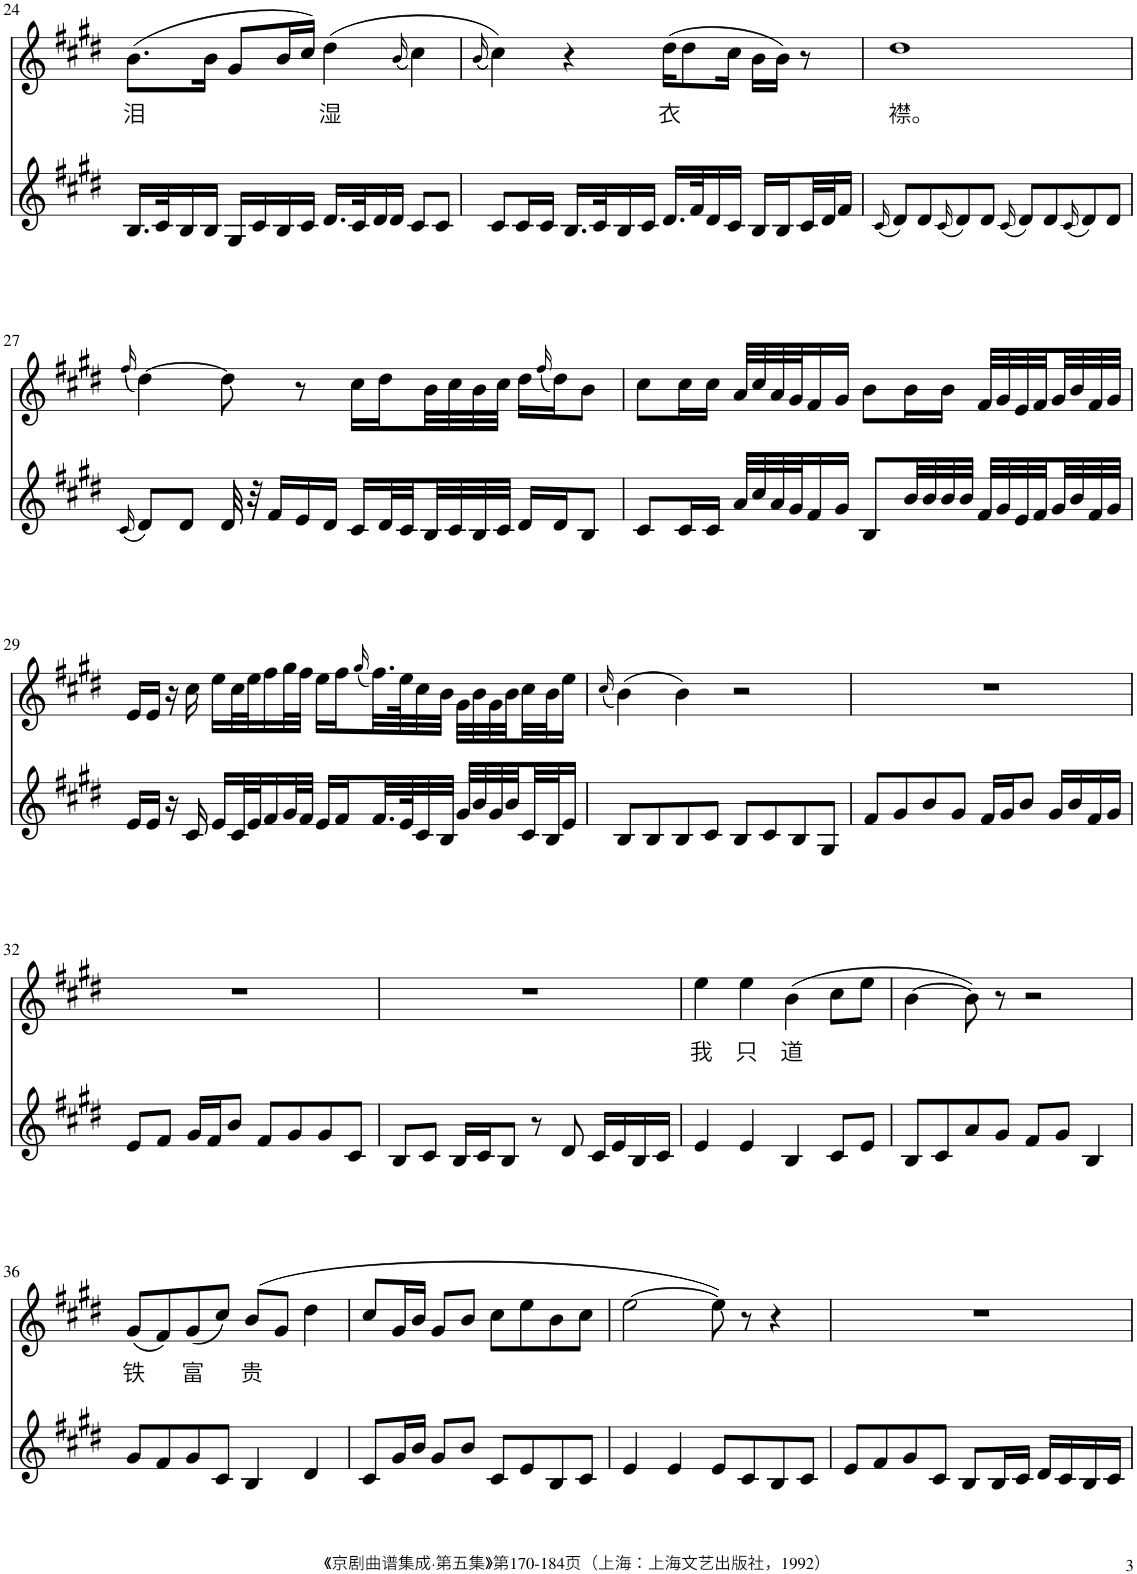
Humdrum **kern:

**kern	**kern	**text
*part2	*part1	*part1
*staff2	*staff1	*staff1
*I"Piano	*I"Piano	*
*I'Pno	*I'Pno	*
!!LO:PB:g=z
*clefG2	*clefG2	*
*k[f#c#g#d#]	*k[f#c#g#d#]	*
*M4/4	*M4/4	*
=24	=24	=24
!	!	!LO:LY:b
16.B/LL	(8.b\L	泪
32c#/K	.	.
16B/	.	.
16B/JJ	16b\Jk	.
16G#/LL	8g#/L	.
16c#/	.	.
16B/	16b/L	.
16c#/JJ	16cc#/JJ)	.
!	!	!LO:LY:b
16.d#/LL	(4dd#\	湿
32c#/K	.	.
16d#/	.	.
16d#/JJ	.	.
.	(16qb/	.
8c#/L	4cc#\)	.
8c#/J	.	.
=25	=25	=25
.	(16qb/	.
8c#/L	4cc#\))	.
16c#/L	.	.
16c#/JJ	.	.
16.B/LL	4r	.
32c#/K	.	.
16B/	.	.
16c#/JJ	.	.
!	!	!LO:LY:b
16.d#/LL	(16dd#\KL	衣
.	8dd#\	.
32f#/K	.	.
16d#/	.	.
16c#/JJ	16cc#\Jk	.
16B/LL	16b\LL	.
16B/	16b\JJ)	.
32c#/L	8r	.
32d#/J	.	.
16f#/JJ	.	.
=26	=26	=26
(16qc#/	.	.
!	!	!LO:LY:b
8d#/L)	1dd#	襟。
8d#/	.	.
(16qc#/	.	.
8d#/)	.	.
8d#/J	.	.
(16qc#/	.	.
8d#/L)	.	.
8d#/	.	.
(16qc#/	.	.
8d#/)	.	.
8d#/J	.	.
!!LO:LB:g=z
=27	=27	=27
(16qc#/	(16qff#/	.
8d#/L)	[4dd#\)	.
8d#/J	.	.
32d#/	8dd#\]	.
32r	.	.
16f#/LL	.	.
16e/	8r	.
16d#/JJ	.	.
16c#/LL	16cc#\LL	.
32d#/L	16dd#\	.
32c#/	.	.
32B/	32b\L	.
32c#/	32cc#\	.
32B/	32b\	.
32c#/JJJ	32cc#\JJJ	.
16d#/LL	16dd#\LL	.
.	(16qff#/	.
16d#/J	16dd#\J)	.
8B/J	8b\J	.
=28	=28	=28
8c#/L	8cc#\L	.
16c#/L	16cc#\L	.
16c#/JJ	16cc#\JJ	.
32a/LLL	32a/LLL	.
32cc#/	32cc#/	.
32a/	32a/	.
32g#/J	32g#/J	.
16f#/	16f#/	.
16g#/JJ	16g#/JJ	.
8B/L	8b\L	.
32b/LL	16b\L	.
32b/	.	.
32b/	16b\JJ	.
32b/JJJ	.	.
32f#/LLL	32f#/LLL	.
32g#/	32g#/	.
32e/	32e/	.
32f#/	32f#/	.
32g#/	32g#/	.
32b/	32b/	.
32f#/	32f#/	.
32g#/JJJ	32g#/JJJ	.
!!LO:LB:g=z
=29	=29	=29
16e/LL	16e/LL	.
16e/JJ	16e/JJ	.
16r	16r	.
16c#/	16cc#\	.
16e/LL	16ee\LL	.
32c#/L	32cc#\L	.
32e/J	32ee\J	.
16f#/	16ff#\	.
32g#/L	32gg#\L	.
32f#/JJJ	32ff#\JJJ	.
16e/LL	16ee\LL	.
16f#/	16ff#\	.
.	(16qgg#/	.
32.f#/L	32.ff#\L)	.
64e/K	64ee\K	.
32c#/	32cc#\	.
32B/JJJ	32b\JJJ	.
32g#/LLL	32g#\LLL	.
32b/	32b\	.
32g#/	32g#\	.
32b/	32b\	.
32c#/	32cc#\	.
32B/J	32b\J	.
16e/JJ	16ee\JJ	.
=30	=30	=30
.	(16qcc#/	.
8B/L	(4b\)	.
8B/	.	.
8B/	4b\)	.
8c#/J	.	.
8B/L	2r	.
8c#/	.	.
8B/	.	.
8G#/J	.	.
=31	=31	=31
8f#/L	1r	.
8g#/	.	.
8b/	.	.
8g#/J	.	.
16f#/LL	.	.
16g#/J	.	.
8b/J	.	.
16g#/LL	.	.
16b/	.	.
16f#/	.	.
16g#/JJ	.	.
!!LO:LB:g=z
=32	=32	=32
8e/L	1r	.
8f#/J	.	.
16g#/LL	.	.
16f#/J	.	.
8b/J	.	.
8f#/L	.	.
8g#/	.	.
8g#/	.	.
8c#/J	.	.
=33	=33	=33
8B/L	1r	.
8c#/J	.	.
16B/LL	.	.
16c#/J	.	.
8B/J	.	.
8r	.	.
8d#/	.	.
16c#/LL	.	.
16e/	.	.
16B/	.	.
16c#/JJ	.	.
=34	=34	=34
!	!	!LO:LY:b
4e/	4ee\	我
!	!	!LO:LY:b
4e/	4ee\	只
!	!	!LO:LY:b
4B/	(4b\	道
8c#/L	8cc#\L	.
8e/J	8ee\J	.
=35	=35	=35
8B/L	[4b\	.
8c#/	.	.
8a/	8b\])	.
8g#/J	8r	.
8f#/L	2r	.
8g#/J	.	.
4B/	.	.
!!LO:LB:g=z
=36	=36	=36
!	!	!LO:LY:b
8g#/L	(8g#/L	铁
8f#/	8f#/)	.
!	!	!LO:LY:b
8g#/	(8g#/	富
8c#/J	8cc#/J)	.
!	!	!LO:LY:b
4B/	(8b/L	贵
.	8g#/J	.
4d#/	4dd#\	.
=37	=37	=37
8c#/L	8cc#/L	.
16g#/L	16g#/L	.
16b/JJ	16b/JJ	.
8g#/L	8g#/L	.
8b/J	8b/J	.
8c#/L	8cc#\L	.
8e/	8ee\	.
8B/	8b\	.
8c#/J	8cc#\J	.
=38	=38	=38
4e/	[2ee\	.
4e/	.	.
8e/L	8ee\])	.
8c#/	8r	.
8B/	4r	.
8c#/J	.	.
=39	=39	=39
8e/L	1r	.
8f#/	.	.
8g#/	.	.
8c#/J	.	.
8B/L	.	.
16B/L	.	.
16c#/JJ	.	.
16d#/LL	.	.
16c#/	.	.
16B/	.	.
16c#/JJ	.	.
=	=	=
*-	*-	*-
